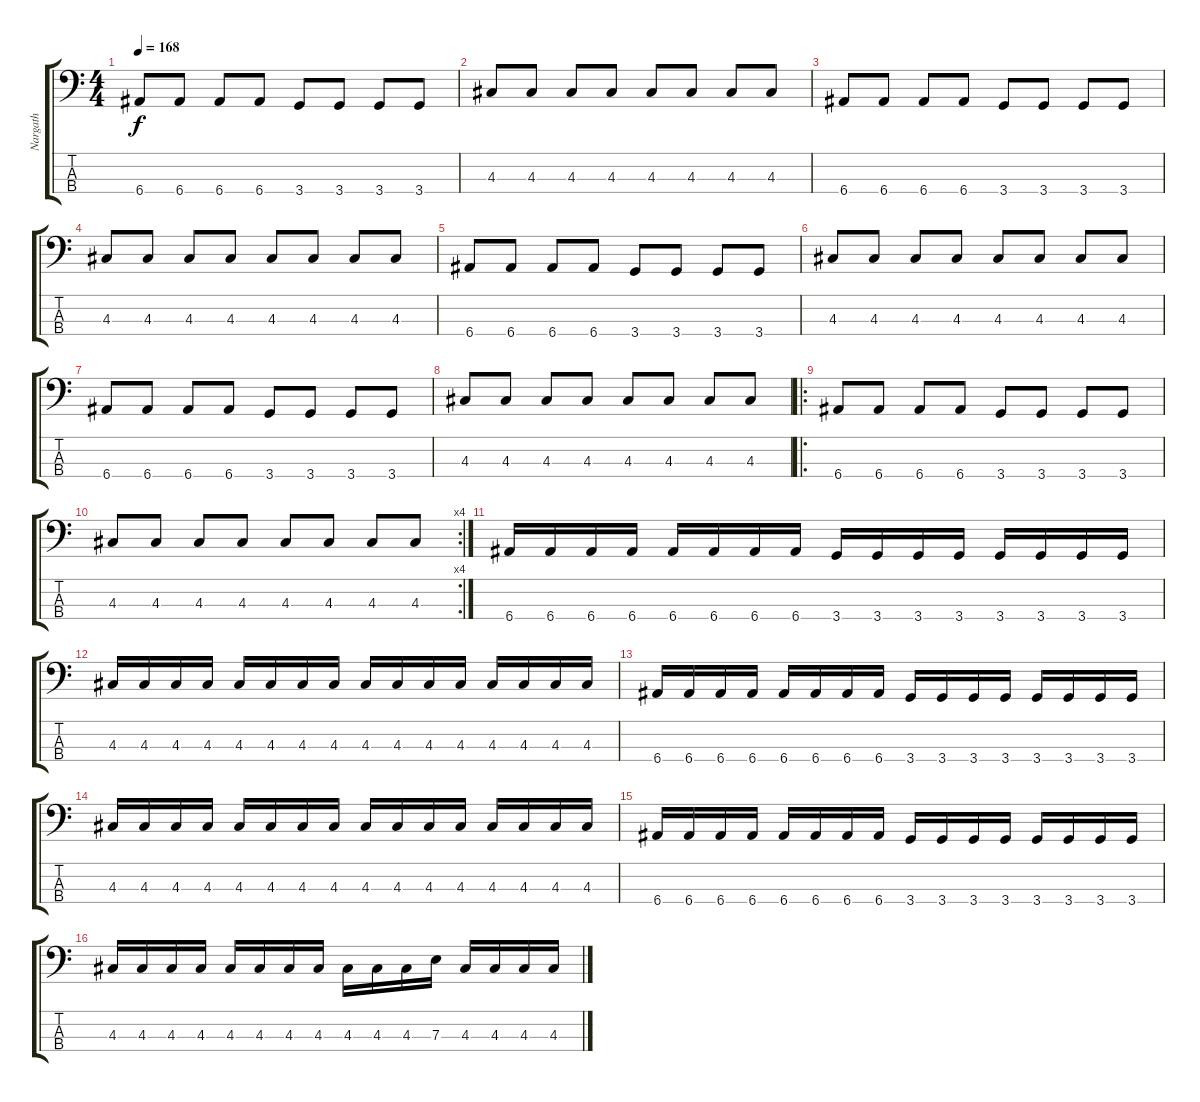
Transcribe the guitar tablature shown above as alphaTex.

\track ("Nargath" "Nargath") {instrument electricbassfinger}
\staff {score tabs}
\tuning (G2 D2 A1 E1) {hide}
\ts (4 4)
\tempo 168
\clef f4
\ks c
6.4.8{dy f instrument electricbassfinger} 6.4.8 6.4.8 6.4.8 3.4.8 3.4.8 3.4.8 3.4.8 |
4.3.8 4.3.8 4.3.8 4.3.8 4.3.8 4.3.8 4.3.8 4.3.8 |
6.4.8 6.4.8 6.4.8 6.4.8 3.4.8 3.4.8 3.4.8 3.4.8 |
4.3.8 4.3.8 4.3.8 4.3.8 4.3.8 4.3.8 4.3.8 4.3.8 |
6.4.8 6.4.8 6.4.8 6.4.8 3.4.8 3.4.8 3.4.8 3.4.8 |
4.3.8 4.3.8 4.3.8 4.3.8 4.3.8 4.3.8 4.3.8 4.3.8 |
6.4.8 6.4.8 6.4.8 6.4.8 3.4.8 3.4.8 3.4.8 3.4.8 |
4.3.8 4.3.8 4.3.8 4.3.8 4.3.8 4.3.8 4.3.8 4.3.8 |
\ro
6.4.8 6.4.8 6.4.8 6.4.8 3.4.8 3.4.8 3.4.8 3.4.8 |
\rc 4
4.3.8 4.3.8 4.3.8 4.3.8 4.3.8 4.3.8 4.3.8 4.3.8 |
6.4.16 6.4.16 6.4.16 6.4.16 6.4.16 6.4.16 6.4.16 6.4.16 3.4.16 3.4.16 3.4.16 3.4.16 3.4.16 3.4.16 3.4.16 3.4.16 |
4.3.16 4.3.16 4.3.16 4.3.16 4.3.16 4.3.16 4.3.16 4.3.16 4.3.16 4.3.16 4.3.16 4.3.16 4.3.16 4.3.16 4.3.16 4.3.16 |
6.4.16 6.4.16 6.4.16 6.4.16 6.4.16 6.4.16 6.4.16 6.4.16 3.4.16 3.4.16 3.4.16 3.4.16 3.4.16 3.4.16 3.4.16 3.4.16 |
4.3.16 4.3.16 4.3.16 4.3.16 4.3.16 4.3.16 4.3.16 4.3.16 4.3.16 4.3.16 4.3.16 4.3.16 4.3.16 4.3.16 4.3.16 4.3.16 |
6.4.16 6.4.16 6.4.16 6.4.16 6.4.16 6.4.16 6.4.16 6.4.16 3.4.16 3.4.16 3.4.16 3.4.16 3.4.16 3.4.16 3.4.16 3.4.16 |
4.3.16 4.3.16 4.3.16 4.3.16 4.3.16 4.3.16 4.3.16 4.3.16 4.3.16 4.3.16 4.3.16 7.3.16 4.3.16 4.3.16 4.3.16 4.3.16
